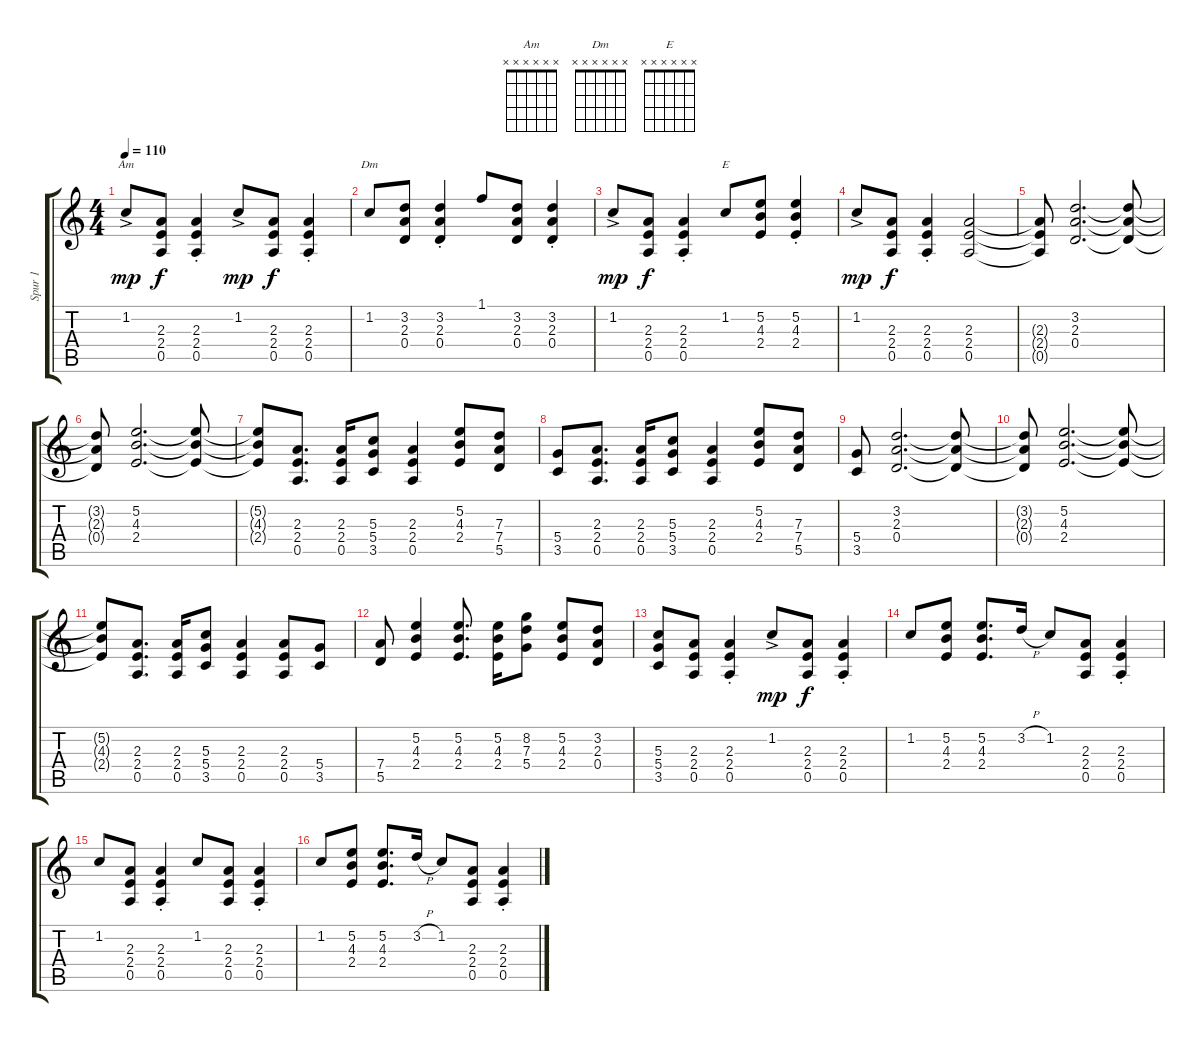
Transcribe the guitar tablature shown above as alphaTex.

\track ("Spur 1" "Spur 1") {instrument overdrivenguitar}
\staff {score tabs}
\tuning (E4 B3 G3 D3 A2 E2) {hide}
\chord ("Am" x x x x x x)
\chord ("Dm" x x x x x x)
\chord ("E" x x x x x x)
\ts (4 4)
\tempo 110
\clef g2
\ks c
1.2{ac}.8{ch "Am" dy mp} (2.3 2.4 0.5).8{dy f} (2.3{st} 2.4{st} 0.5{st}).4 1.2{ac}.8{dy mp} (2.3 2.4 0.5).8{dy f} (2.3{st} 2.4{st} 0.5{st}).4 |
1.2.8{ch "Dm"} (3.2 2.3 0.4).8 (3.2{st} 2.3{st} 0.4{st}).4 1.1.8 (3.2 2.3 0.4).8 (3.2{st} 2.3{st} 0.4{st}).4 |
1.2{ac}.8{dy mp} (2.3 2.4 0.5).8{dy f} (2.3{st} 2.4{st} 0.5{st}).4 1.2.8{ch "E"} (5.2 4.3 2.4).8 (5.2{st} 4.3{st} 2.4{st}).4 |
1.2{ac}.8{dy mp} (2.3 2.4 0.5).8{dy f} (2.3{st} 2.4{st} 0.5{st}).4 (2.3 2.4 0.5).2 |
(2.3{t} 2.4{t} 0.5{t}).8 (3.2 2.3 0.4).2{d} (3.2{t} 2.3{t} 0.4{t}).8 |
(3.2{t} 2.3{t} 0.4{t}).8 (5.2 4.3 2.4).2{d} (5.2{t} 4.3{t} 2.4{t}).8 |
(5.2{t} 4.3{t} 2.4{t}).8 (2.3 2.4 0.5).8{d} (2.3 2.4 0.5).16 (5.3 5.4 3.5).8 (2.3 2.4 0.5).4 (5.2 4.3 2.4).8 (7.3 7.4 5.5).8 |
(5.4 3.5).8 (2.3 2.4 0.5).8{d} (2.3 2.4 0.5).16 (5.3 5.4 3.5).8 (2.3 2.4 0.5).4 (5.2 4.3 2.4).8 (7.3 7.4 5.5).8 |
(5.4 3.5).8 (3.2 2.3 0.4).2{d} (3.2{t} 2.3{t} 0.4{t}).8 |
(3.2{t} 2.3{t} 0.4{t}).8 (5.2 4.3 2.4).2{d} (5.2{t} 4.3{t} 2.4{t}).8 |
(5.2{t} 4.3{t} 2.4{t}).8 (2.3 2.4 0.5).8{d} (2.3 2.4 0.5).16 (5.3 5.4 3.5).8 (2.3 2.4 0.5).4 (2.3 2.4 0.5).8 (5.4 3.5).8 |
(7.4 5.5).8 (5.2 4.3 2.4).4 (5.2 4.3 2.4).8{d} (5.2 4.3 2.4).16 (8.2 7.3 5.4).8 (5.2 4.3 2.4).8 (3.2 2.3 0.4).8 |
(5.3 5.4 3.5).8 (2.3 2.4 0.5).8 (2.3{st} 2.4{st} 0.5{st}).4 1.2{ac}.8{dy mp} (2.3 2.4 0.5).8{dy f} (2.3{st} 2.4{st} 0.5{st}).4 |
1.2.8 (5.2 4.3 2.4).8 (5.2 4.3 2.4).8{d} 3.2{h}.16 1.2.8 (2.3 2.4 0.5).8 (2.3{st} 2.4{st} 0.5{st}).4 |
1.2.8 (2.3 2.4 0.5).8 (2.3{st} 2.4{st} 0.5{st}).4 1.2.8 (2.3 2.4 0.5).8 (2.3{st} 2.4{st} 0.5{st}).4 |
1.2.8 (5.2 4.3 2.4).8 (5.2 4.3 2.4).8{d} 3.2{h}.16 1.2.8 (2.3 2.4 0.5).8 (2.3{st} 2.4{st} 0.5{st}).4
